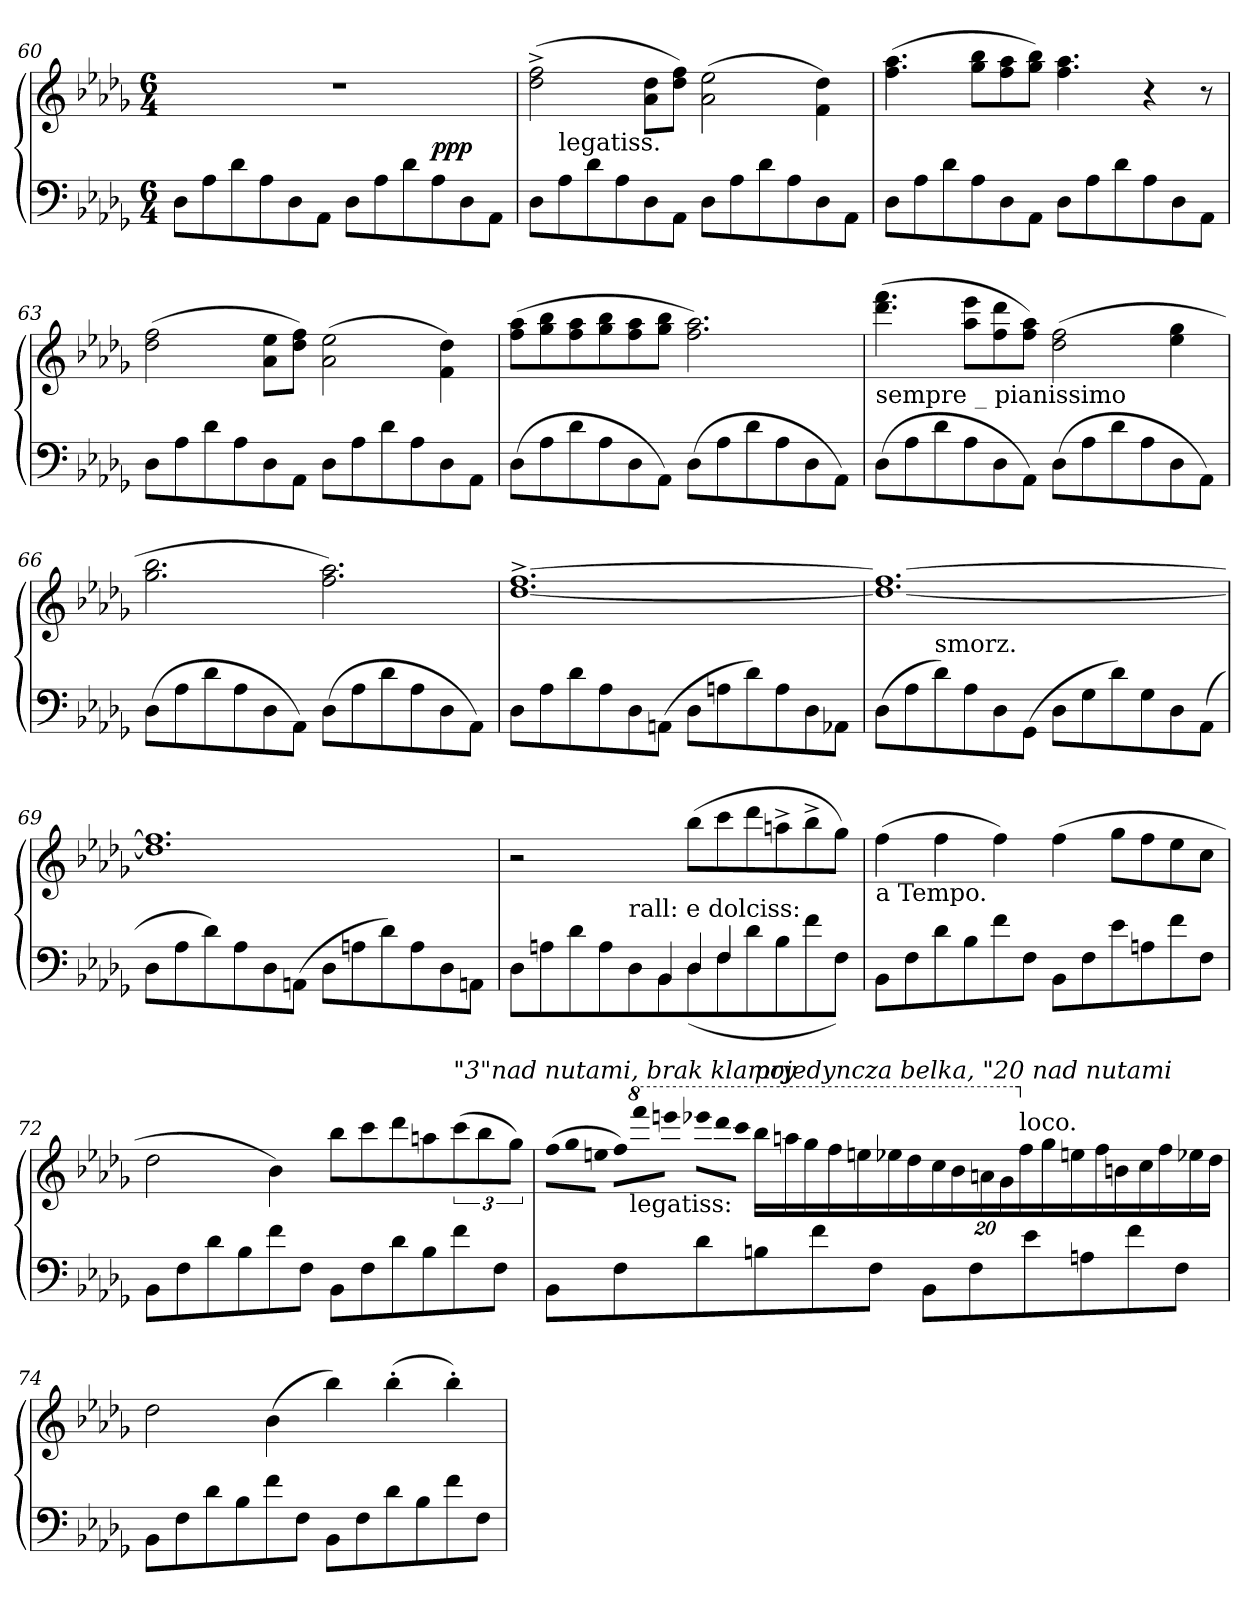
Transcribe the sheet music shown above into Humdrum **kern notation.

**kern	**kern	**dynam
*part1	*part1	*part1
*staff2	*staff1	*staff1/2
*clefF4	*clefG2	*
*k[b-e-a-d-g-]	*k[b-e-a-d-g-]	*
*M6/4	*M6/4	*
=60	=60	=60
*	*^	*
8D-L	1.r	1ryy	.
8A-	.	.	.
8d-	.	.	.
8A-	.	.	.
8D-	.	.	.
8AA-J	.	.	.
8D-L	.	.	.
8A-	.	.	.
8d-	.	8ryy	.
8A-	.	4.ryy	ppp
8D-	.	.	.
8AA-J	.	.	.
*	*v	*v	*
=61	=61	=61
8D-L	(2dd-^ 2ff^	.
!LO:TX:a:t=legatiss.	!	!
8A-	.	.
8d-	.	.
8A-	.	.
8D-	8a- 8dd-L	.
8AA-J	8dd- 8ffJ)	.
8D-L	(2a- 2ee-	.
8A-	.	.
8d-	.	.
8A-	.	.
8D-	4f\ 4dd-\)	.
8AA-J	.	.
=62	=62	=62
8D-L	(4.ff 4.aa-	.
8A-	.	.
8d-	.	.
8A-	8gg- 8bb-L	.
8D-	8ff 8aa-	.
8AA-J	8gg- 8bb-J)	.
8D-L	4.ff 4.aa-	.
8A-	.	.
8d-	.	.
8A-	4r	.
8D-	.	.
8AA-J	8r	.
=63	=63	=63
8D-L	(2dd- 2ff	.
8A-	.	.
8d-	.	.
8A-	.	.
8D-	8a- 8ee-L	.
8AA-J	8dd- 8ffJ)	.
8D-L	(2a- 2ee-	.
8A-	.	.
8d-	.	.
8A-	.	.
8D-	4f\ 4dd-\)	.
8AA-J	.	.
=64	=64	=64
(8D-L	(8ff 8aa-L	.
8A-	8gg- 8bb-	.
8d-	8ff 8aa-	.
8A-	8gg- 8bb-	.
8D-	8ff 8aa-	.
8AA-J)	8gg- 8bb-J	.
(8D-L	2.ff 2.aa-)	.
8A-	.	.
8d-	.	.
8A-	.	.
8D-	.	.
8AA-J)	.	.
=65	=65	=65
!	!LO:TX:b:t=sempre _ pianissimo	!
(8D-L	(4.ddd- 4.fff	.
8A-	.	.
8d-	.	.
8A-	8aa- 8eee-L	.
8D-	8ff 8ddd-	.
8AA-J)	8ff 8aa-J)	.
(8D-L	(2dd- 2ff	.
8A-	.	.
8d-	.	.
8A-	.	.
8D-	4ee- 4gg-	.
8AA-J)	.	.
=66	=66	=66
(8D-L	2.gg- 2.bb-	.
8A-	.	.
8d-	.	.
8A-	.	.
8D-	.	.
8AA-J)	.	.
(8D-L	2.ff 2.aa-)	.
8A-	.	.
8d-	.	.
8A-	.	.
8D-	.	.
8AA-J)	.	.
=67	=67	=67
!	!	!LO:DY:b=2
8D-L	[>1.dd-^ [1.ff^	p fz
8A-	.	.
8d-	.	.
8A-	.	.
8D-	.	.
(8AAnJ	.	.
8D-L	.	.
8An	.	.
8d-)	.	.
8A	.	.
8D-	.	.
8AA-XJ	.	.
=68	=68	=68
(8D-L	1.dd-_ 1.ff_	.
8A-	.	.
!LO:TX:a:t=smorz.	!	!
8d-)	.	.
8A-	.	.
8D-	.	.
(8GG-J	.	.
8D-L	.	.
8G-	.	.
8d-)	.	.
8G-	.	.
8D-	.	.
(8AA-J	.	.
=69	=69	=69
8D-L	1.dd-] 1.ff]	.
8A-	.	.
8d-)	.	.
8A-	.	.
8D-	.	.
(8AAnJ	.	.
8D-L	.	.
8An	.	.
8d-)	.	.
8A	.	.
8D-	.	.
8AAnJ	.	.
=70	=70	=70
*^	*	*
2ryy	8D-L	2r	.
.	8An	.	.
.	8d-	.	.
.	8A	.	.
!LO:TX:a:t=rall&colon; e dolciss&colon;	!	!	!
8ryy	8D-	4ryy	.
!LO:N:vis=4	!LO:N:vis=4	!	!
8BB-	8BB-	.	.
!LO:N:vis=4	!LO:N:vis=4	!	!
8D-	(>8D-	(8bb-L	.
4F	8F	8ccc	.
.	8d-	8ddd-	.
4.ryy	8B-	8aan^<	.
.	8f	8bb-^<	.
.	8FJ)	8gg-J)	.
=71	=71	=71	=71
!	!	!LO:TX:b:t=a Tempo.	!
*v	*v	*	*
8BB-L	(4ff	.
8F	.	.
8d-	4ff	.
8B-	.	.
8f	4ff)	.
8FJ	.	.
8BB-L	(4ff	.
8F	.	.
8e-	8gg-L	.
8An	8ff	.
8f	8ee-	.
8FJ	8ccJ	.
=72	=72	=72
8BB-L	2dd-	.
8F	.	.
8d-	.	.
8B-	.	.
8f	4b-)	.
8FJ	.	.
8BB-L	8bb-L	.
8F	8ccc	.
8d-	8ddd-	.
8B-	8aan	.
!	!LO:TX:a:i:t="3"nad nutami, brak klamry	!
8f	(12ccc	.
.	12bb-	.
8FJ	.	.
.	12gg-J)	.
=73	=73	=73
*	*Xtuplet	*
!	!LO:N:vis=8	!
8BB-L	(24ffL	.
!	!LO:N:vis=8	!
.	24gg-	.
!	!LO:N:vis=8	!
.	24eenJ	.
!	!LO:N:vis=8	!
8F	24ffL)	.
*	*8va	*
!	!LO:TX:b:t=legatiss&colon;	!
!	!LO:N:vis=8	!
.	24ffff	.
!	!LO:N:vis=8	!
.	24eeeenJ	.
!	!LO:N:vis=8	!
8d-	24eeee-XL	.
!	!LO:N:vis=8	!
.	24dddd-	.
!	!LO:N:vis=8	!
.	24ccccJ	.
*	*tuplet	*
!	!LO:TX:a:i:t=pojedyncza belka, "20 nad nutami	!
8Bn	160%9bbb-LL	.
.	160%9aaan	.
.	160%9ggg-	.
8f	.	.
.	160%9fff	.
.	160%9eeen	.
8FJ	.	.
.	160%9eee-X	.
.	160%9ddd-	.
8BB-L	.	.
.	160%9ccc	.
.	160%9bb-	.
8F	.	.
.	160%9aan	.
.	160%9gg-	.
*	*X8va	*
!	!LO:TX:a:t=loco.	!
.	160%9ff	.
8e-	.	.
.	160%9gg-	.
.	160%9een	.
8An	.	.
.	160%9ff	.
.	160%9bn	.
8f	.	.
.	160%9cc	.
.	160%9ff	.
8FJ	.	.
.	160%9ee-X	.
.	160%9dd-JJ	.
=74	=74	=74
8BB-L	2dd-	.
8F	.	.
8d-	.	.
8B-	.	.
8f	(4b-	.
8FJ	.	.
8BB-L	4bb-)	.
8F	.	.
8d-	(4bb-'	.
8B-	.	.
8f	4bb-')	.
8FJ	.	.
=	=	=
*-	*-	*-
